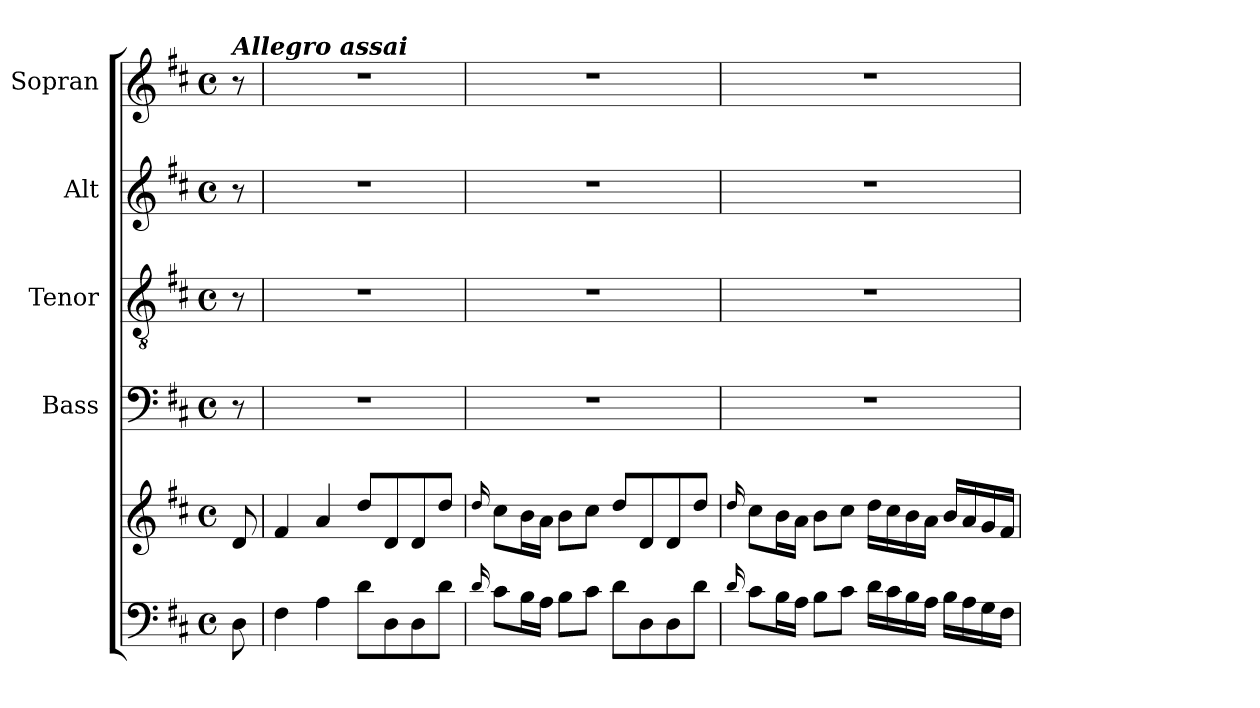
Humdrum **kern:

**kern	**kern	**kern	**kern	**kern	**kern
*part5	*part5	*part4	*part3	*part2	*part1
*staff6	*staff5	*staff4	*staff3	*staff2	*staff1
*	*	*I"Bass	*I"Tenor	*I"Alt	*I"Sopran
*	*	*I'B.	*I'T.	*I'A.	*I'S.
*clefF4	*clefG2	*clefF4	*clefGv2	*clefG2	*clefG2
*k[f#c#]	*k[f#c#]	*k[f#c#]	*k[f#c#]	*k[f#c#]	*k[f#c#]
*D:	*D:	*D:	*D:	*D:	*D:
*M4/4	*M4/4	*M4/4	*M4/4	*M4/4	*M4/4
*met(c)	*met(c)	*met(c)	*met(c)	*met(c)	*met(c)
=	=	=	=	=	=
!	!	!	!	!	!LO:TX:a:Bi:t=Allegro assai
8D\	8d/	8r	8r	8r	8r
!!LO:LB:g=z
=1	=1	=1	=1	=1	=1
4F#\	4f#/	1r	1r	1r	1r
4A\	4a/	.	.	.	.
8d\L	8dd/L	.	.	.	.
8D\	8d/	.	.	.	.
8D\	8d/	.	.	.	.
8d\J	8dd/J	.	.	.	.
!!LO:PB:g=z
=2	=2	=2	=2	=2	=2
16qqd/	16qqdd/	.	.	.	.
8c#\L	8cc#\L	1r	1r	1r	1r
16B\L	16b\L	.	.	.	.
16A\JJ	16a\JJ	.	.	.	.
8B\L	8b\L	.	.	.	.
8c#\J	8cc#\J	.	.	.	.
8d\L	8dd/L	.	.	.	.
8D\	8d/	.	.	.	.
8D\	8d/	.	.	.	.
8d\J	8dd/J	.	.	.	.
!!LO:LB:g=z
=3	=3	=3	=3	=3	=3
16qqd/	16qqdd/	.	.	.	.
8c#\L	8cc#\L	1r	1r	1r	1r
16B\L	16b\L	.	.	.	.
16A\JJ	16a\JJ	.	.	.	.
8B\L	8b\L	.	.	.	.
8c#\J	8cc#\J	.	.	.	.
16d\LL	16dd\LL	.	.	.	.
16c#\	16cc#\	.	.	.	.
16B\	16b\	.	.	.	.
16A\JJ	16a\JJ	.	.	.	.
16B\LL	16b/LL	.	.	.	.
16A\	16a/	.	.	.	.
16G\	16g/	.	.	.	.
16F#\JJ	16f#/JJ	.	.	.	.
=	=	=	=	=	=
*-	*-	*-	*-	*-	*-
